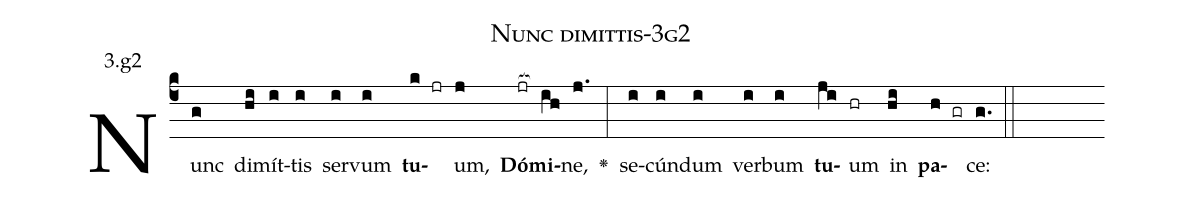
name: Nunc dimittis-3g2;
annotation: 3.g2;
%%
(c4)Nunc(g) di(hi)mít(i)tis(i) ser(i)vum(i) <b>tu</b>(k jr)um,(j) <b>Dó</b>(jr[ocb:1{])<b>mi</b>(ih[ocb:0}])ne,(j.) <v>\greheightstar</v>(:) se(i)cún(i)dum(i) ver(i)bum(i) <b>tu</b>(ji)um(hr) in(hi) <b>pa</b>(h gr)ce:(g.) (::)


%E(i) u(i) o(ji) u(hi) a(h) e.(g.) (::)
